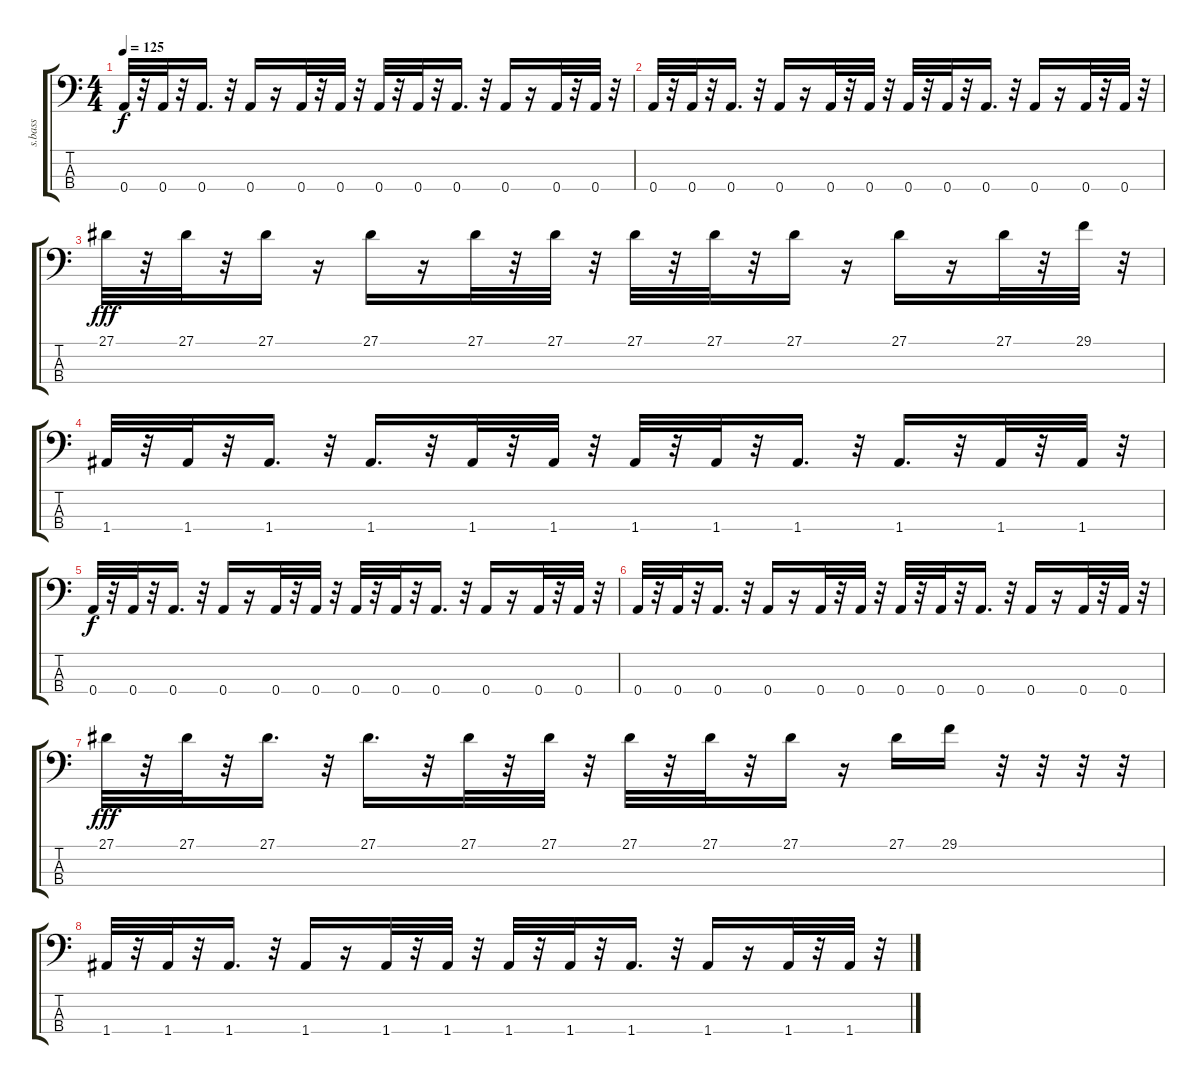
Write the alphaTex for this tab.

\track ("s.bass  " "s.bass  ") {instrument electricbassfinger}
\staff {score tabs}
\tuning (C-1 G2 D2 A1) {hide}
\ts (4 4)
\tempo 125
\clef f4
\ks c
0.4.32{dy f} r.32 0.4.32 r.32 0.4.16{d} r.32 0.4.16 r.16 0.4.32 r.32 0.4.32 r.32 0.4.32 r.32 0.4.32 r.32 0.4.16{d} r.32 0.4.16 r.16 0.4.32 r.32 0.4.32 r.32 |
0.4.32 r.32 0.4.32 r.32 0.4.16{d} r.32 0.4.16 r.16 0.4.32 r.32 0.4.32 r.32 0.4.32 r.32 0.4.32 r.32 0.4.16{d} r.32 0.4.16 r.16 0.4.32 r.32 0.4.32 r.32 |
27.1.32{dy fff} r.32 27.1.32 r.32 27.1.16 r.16 27.1.16 r.16 27.1.32 r.32 27.1.32 r.32 27.1.32 r.32 27.1.32 r.32 27.1.16 r.16 27.1.16 r.16 27.1.32 r.32 29.1.32 r.32 |
1.4.32 r.32 1.4.32 r.32 1.4.16{d} r.32 1.4.16{d} r.32 1.4.32 r.32 1.4.32 r.32 1.4.32 r.32 1.4.32 r.32 1.4.16{d} r.32 1.4.16{d} r.32 1.4.32 r.32 1.4.32 r.32 |
0.4.32{dy f} r.32 0.4.32 r.32 0.4.16{d} r.32 0.4.16 r.16 0.4.32 r.32 0.4.32 r.32 0.4.32 r.32 0.4.32 r.32 0.4.16{d} r.32 0.4.16 r.16 0.4.32 r.32 0.4.32 r.32 |
0.4.32 r.32 0.4.32 r.32 0.4.16{d} r.32 0.4.16 r.16 0.4.32 r.32 0.4.32 r.32 0.4.32 r.32 0.4.32 r.32 0.4.16{d} r.32 0.4.16 r.16 0.4.32 r.32 0.4.32 r.32 |
27.1.32{dy fff} r.32 27.1.32 r.32 27.1.16{d} r.32 27.1.16{d} r.32 27.1.32 r.32 27.1.32 r.32 27.1.32 r.32 27.1.32 r.32 27.1.16 r.16 27.1.16 29.1.16 r.32 r.32 r.32 r.32 |
1.4.32 r.32 1.4.32 r.32 1.4.16{d} r.32 1.4.16 r.16 1.4.32 r.32 1.4.32 r.32 1.4.32 r.32 1.4.32 r.32 1.4.16{d} r.32 1.4.16 r.16 1.4.32 r.32 1.4.32 r.32
